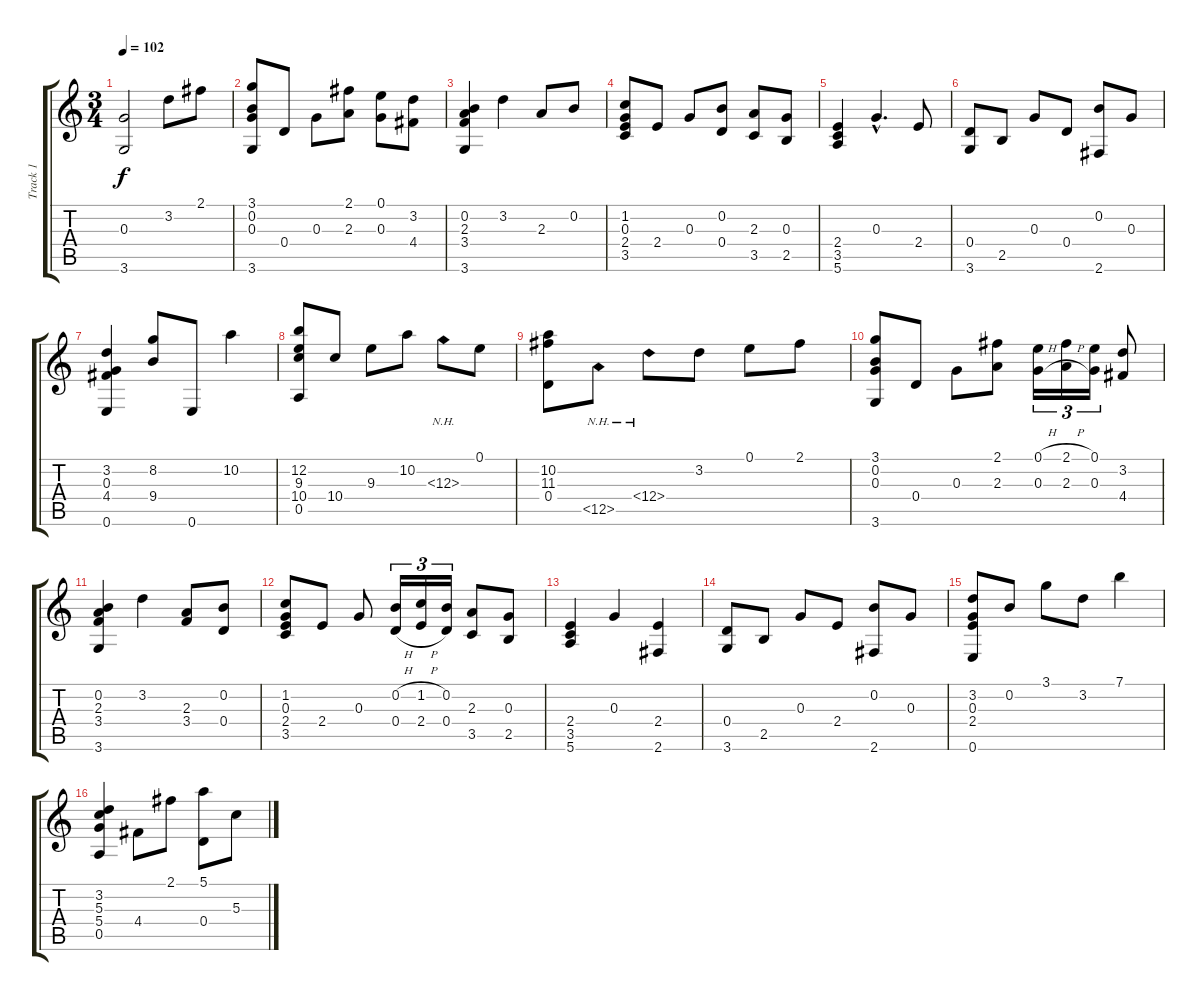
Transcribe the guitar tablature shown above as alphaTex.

\track ("Track 1" "Track 1") {instrument acousticguitarsteel}
\staff {score tabs}
\tuning (E4 B3 G3 D3 A2 E2) {hide}
\ts (3 4)
\tempo 102
\clef g2
\ks c
(0.3 3.6).2{dy f} 3.2.8 2.1.8 |
(3.1 0.2 0.3 3.6).8 0.4.8 0.3.8 (2.1 2.3).8 (0.1 0.3).8 (3.2 4.4).8 |
(0.2 2.3 3.4 3.6).4 3.2.4 2.3.8 0.2.8 |
(1.2 0.3 2.4 3.5).8 2.4.8 0.3.8 (0.2 0.4).8 (2.3 3.5).8 (0.3 2.5).8 |
(2.4 3.5 5.6).4 0.3{hac}.4{d} 2.4.8 |
(0.4 3.6).8 2.5.8 0.3.8 0.4.8 (0.2 2.6).8 0.3.8 |
(3.2 0.3 4.4 0.6).4 (8.2 9.4).8 0.6.8 10.2.4 |
(12.2 9.3 10.4 0.5).8 10.4.8 9.3.8 10.2.8 12.3{nh}.8 0.1.8 |
(10.2 11.3 0.4).8 12.5{nh}.8 12.4{nh}.8 3.2.8 0.1.8 2.1.8 |
(3.1 0.2 0.3 3.6).8 0.4.8 0.3.8 (2.1 2.3).8 (0.1{h} 0.3{h}).16{tu (3 2)} (2.1{h} 2.3{h}).16{tu (3 2)} (0.1 0.3).16{tu (3 2)} (3.2 4.4).8 |
(0.2 2.3 3.4 3.6).4 3.2.4 (2.3 3.4).8 (0.2 0.4).8 |
(1.2 0.3 2.4 3.5).8 2.4.8 0.3.8 (0.2{h} 0.4{h}).16{tu (3 2)} (1.2{h} 2.4{h}).16{tu (3 2)} (0.2 0.4).16{tu (3 2)} (2.3 3.5).8 (0.3 2.5).8 |
(2.4 3.5 5.6).4 0.3.4 (2.4 2.6).4 |
(0.4 3.6).8 2.5.8 0.3.8 2.4.8 (0.2 2.6).8 0.3.8 |
(3.2 0.3 2.4 0.6).8 0.2.8 3.1.8 3.2.8 7.1.4 |
(3.2 5.3 5.4 0.5).4 4.4.8 2.1.8 (5.1 0.4).8 5.3.8
